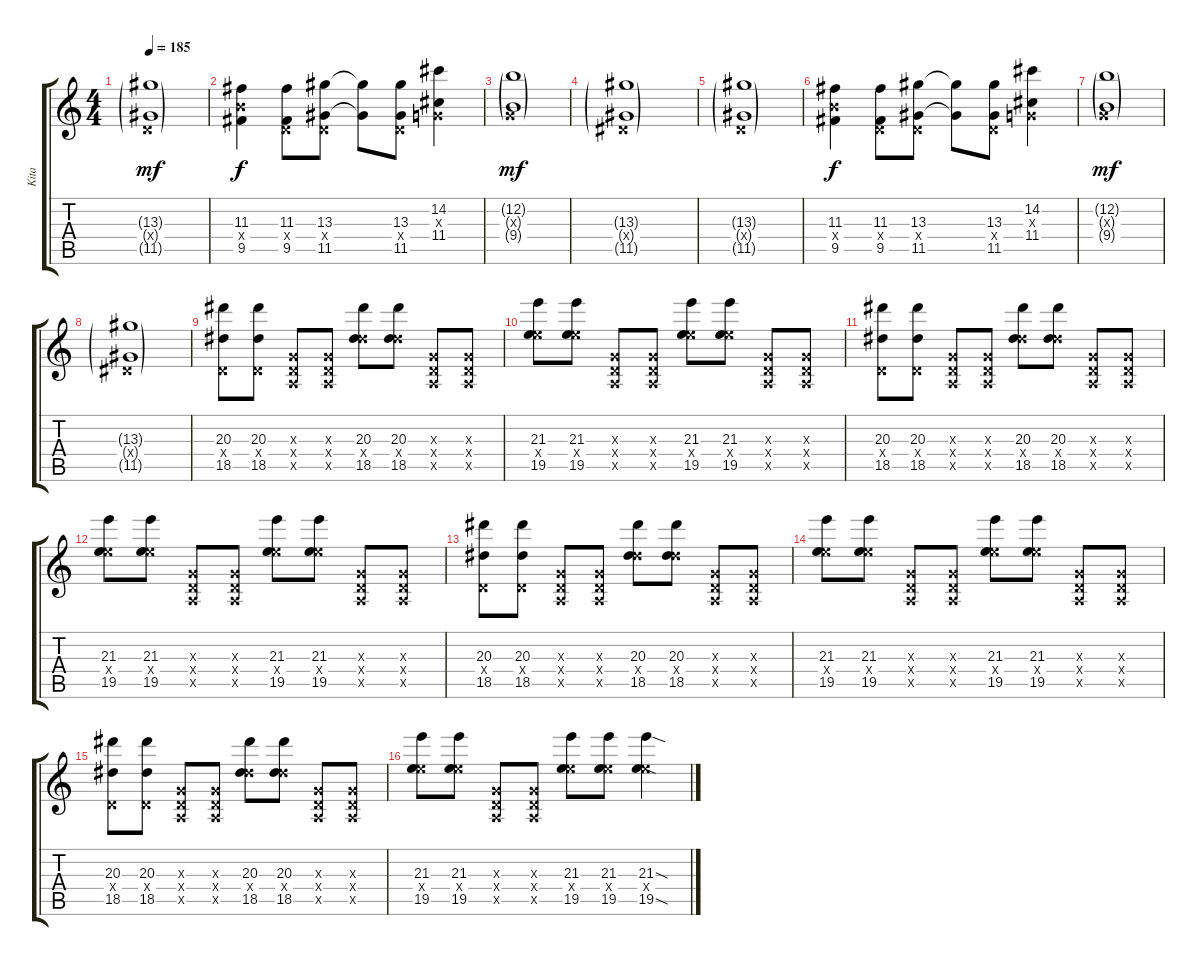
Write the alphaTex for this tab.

\track ("Kita" "Kita") {instrument overdrivenguitar}
\staff {score tabs}
\tuning (E4 B3 G3 D3 A2 E2) {hide}
\ts (4 4)
\tempo 185
\clef g2
\ks c
(13.3{g} 0.4{g x} 11.5{g}).1{dy mf} |
(11.3 9.4{x} 9.5).4{dy f} (11.3 0.4{x} 9.5).8 (13.3 0.4{x} 11.5).8 (13.3{t} 11.5{t}).8 (13.3 0.4{x} 11.5).8 (14.2 0.3{x} 11.4).4 |
(12.2{g} 0.3{g x} 9.4{g}).1{dy mf} |
(13.3{g} 1.4{g x} 11.5{g}).1 |
(13.3{g} 0.4{g x} 11.5{g}).1 |
(11.3 9.4{x} 9.5).4{dy f} (11.3 0.4{x} 9.5).8 (13.3 0.4{x} 11.5).8 (13.3{t} 11.5{t}).8 (13.3 0.4{x} 11.5).8 (14.2 0.3{x} 11.4).4 |
(12.2{g} 0.3{g x} 9.4{g}).1{dy mf} |
(13.3{g} 1.4{g x} 11.5{g}).1 |
(20.3 0.4{x} 18.5).8 (20.3 0.4{x} 18.5).8 (0.3{x} 0.4{x} 0.5{x}).8 (0.3{x} 0.4{x} 0.5{x}).8 (20.3 13.4{x} 18.5).8 (20.3 13.4{x} 18.5).8 (0.3{x} 0.4{x} 0.5{x}).8 (0.3{x} 0.4{x} 0.5{x}).8 |
(21.3 14.4{x} 19.5).8 (21.3 14.4{x} 19.5).8 (0.3{x} 0.4{x} 0.5{x}).8 (0.3{x} 0.4{x} 0.5{x}).8 (21.3 14.4{x} 19.5).8 (21.3 14.4{x} 19.5).8 (0.3{x} 0.4{x} 0.5{x}).8 (0.3{x} 0.4{x} 0.5{x}).8 |
(20.3 0.4{x} 18.5).8 (20.3 0.4{x} 18.5).8 (0.3{x} 0.4{x} 0.5{x}).8 (0.3{x} 0.4{x} 0.5{x}).8 (20.3 13.4{x} 18.5).8 (20.3 13.4{x} 18.5).8 (0.3{x} 0.4{x} 0.5{x}).8 (0.3{x} 0.4{x} 0.5{x}).8 |
(21.3 14.4{x} 19.5).8 (21.3 14.4{x} 19.5).8 (0.3{x} 0.4{x} 0.5{x}).8 (0.3{x} 0.4{x} 0.5{x}).8 (21.3 14.4{x} 19.5).8 (21.3 14.4{x} 19.5).8 (0.3{x} 0.4{x} 0.5{x}).8 (0.3{x} 0.4{x} 0.5{x}).8 |
(20.3 0.4{x} 18.5).8 (20.3 0.4{x} 18.5).8 (0.3{x} 0.4{x} 0.5{x}).8 (0.3{x} 0.4{x} 0.5{x}).8 (20.3 13.4{x} 18.5).8 (20.3 13.4{x} 18.5).8 (0.3{x} 0.4{x} 0.5{x}).8 (0.3{x} 0.4{x} 0.5{x}).8 |
(21.3 14.4{x} 19.5).8 (21.3 14.4{x} 19.5).8 (0.3{x} 0.4{x} 0.5{x}).8 (0.3{x} 0.4{x} 0.5{x}).8 (21.3 14.4{x} 19.5).8 (21.3 14.4{x} 19.5).8 (0.3{x} 0.4{x} 0.5{x}).8 (0.3{x} 0.4{x} 0.5{x}).8 |
(20.3 0.4{x} 18.5).8 (20.3 0.4{x} 18.5).8 (0.3{x} 0.4{x} 0.5{x}).8 (0.3{x} 0.4{x} 0.5{x}).8 (20.3 13.4{x} 18.5).8 (20.3 13.4{x} 18.5).8 (0.3{x} 0.4{x} 0.5{x}).8 (0.3{x} 0.4{x} 0.5{x}).8 |
(21.3 14.4{x} 19.5).8 (21.3 14.4{x} 19.5).8 (0.3{x} 0.4{x} 0.5{x}).8 (0.3{x} 0.4{x} 0.5{x}).8 (21.3 14.4{x} 19.5).8 (21.3 14.4{x} 19.5).8 (21.3{sod} 14.4{x} 19.5{sod}).4
